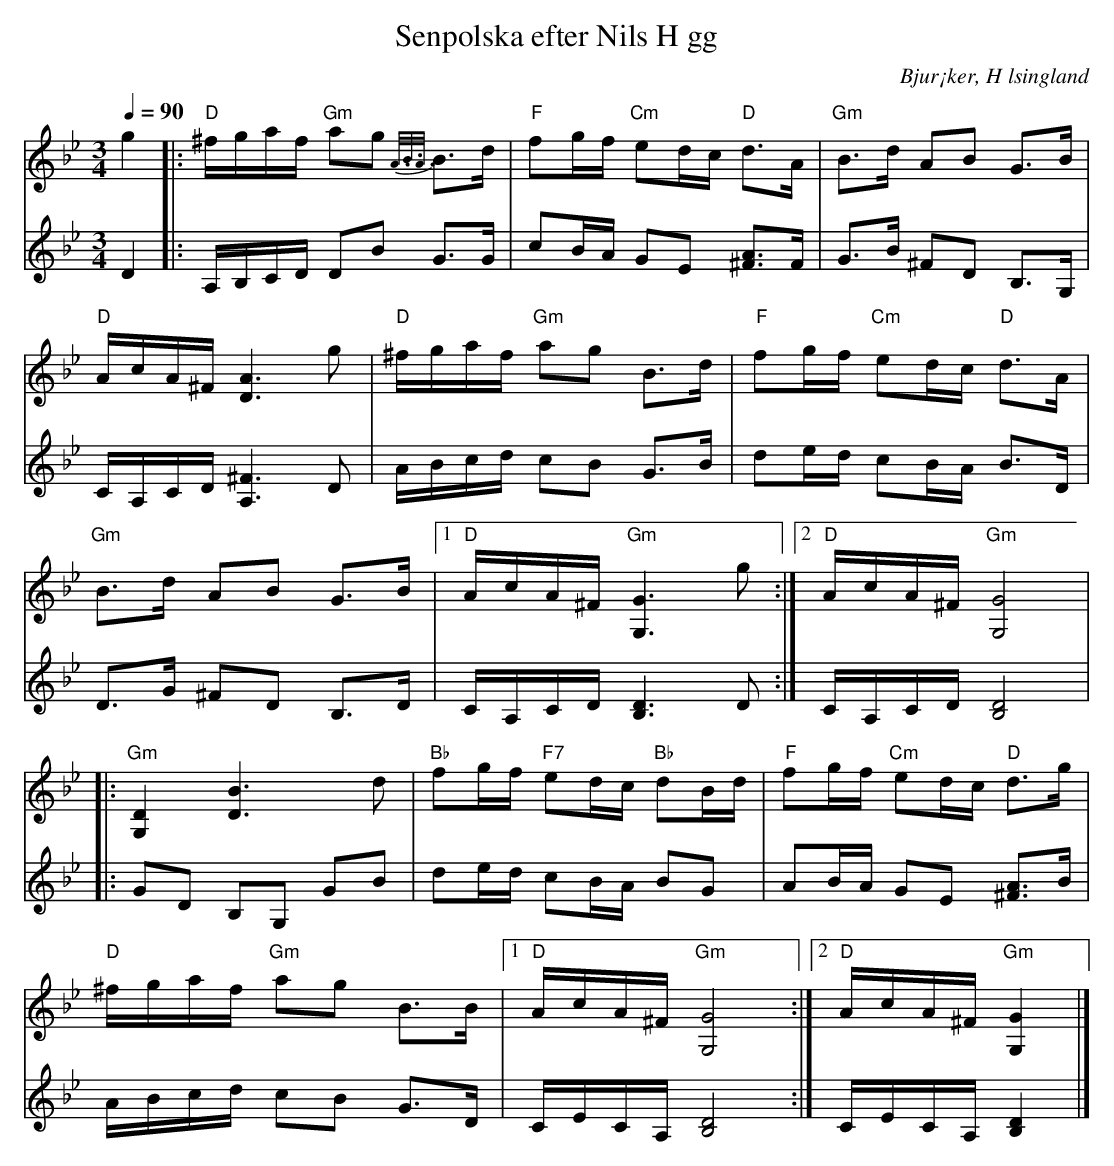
X:1
T: Senpolska efter Nils H gg
O: Bjur¡ker, H lsingland
M: 3/4
L: 1/8
Q: 1/4=90
K: Gm
V:1
g2 |: "D" ^f/g/a/f/ "Gm" ag {A3/4B3/4A3/4}B>d | "F" fg/f/ "Cm" ed/c/ "D" d>A | "Gm" B>d AB G>B |
"D" A/c/A/^F/ [A3D3] g | "D" ^f/g/a/f/ "Gm" ag B>d | "F" fg/f/ "Cm" ed/c/ "D" d>A |
"Gm" B>d AB G>B |1 "D" A/c/A/^F/ "Gm" [G,3G3] g :|2 "D" A/c/A/^F/ "Gm" [G,4G4] |
|: "Gm" [G,2D2] [D3B3] d | "Bb" fg/f/ "F7" ed/c/ "Bb" dB/d/ | "F" fg/f/ "Cm" ed/c/ "D" d>g |
"D" ^f/g/a/f/ "Gm" ag B>B |1 "D" A/c/A/^F/ "Gm" [G,4G4] :|2 "D" A/c/A/^F/ "Gm" [G,2G2] |]
V:2
D2 |: A,/B,/C/D/ DB G>G | cB/A/ GE [^FA]>F | G>B ^FD B,>G, |
C/A,/C/D/ [A,3^F3] D | A/B/c/d/ cB G>B | de/d/ cB/A/ B>D |
D>G ^FD B,>D |1 C/A,/C/D/ [B,3D3] D :|2 C/A,/C/D/ [B,4D4] |
|: GD B,G, GB | de/d/ cB/A/ BG | AB/A/ GE [^FA]>B|
A/B/c/d/ cB G>D |1 C/E/C/A,/ [B,4D4] :|2 C/E/C/A,/ [B,2D2] |]
